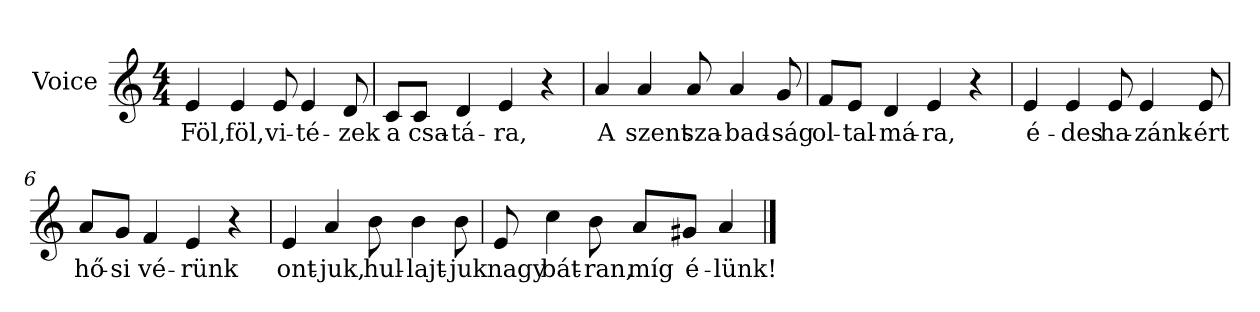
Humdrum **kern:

**kern	**text
*part1	*part1
*staff1	*staff1
*I"Voice	*
*clefG2	*
*k[]	*
*C:	*
*M4/4	*
=1	=1
4e/	Föl,
4e/	föl,
8e/	vi-
4e/	-té-
8d/	zek
=2	=2
8c/L	a
8c/J	csa-
4d/	-tá-
4e/	-ra,
4r	.
=3	=3
4a/	A
4a/	szent
8a/	sza-
4a/	-bad-
8g/	-ság
=4	=4
8f/L	ol-
8e/J	-tal-
4d/	-má-
4e/	-ra,
4r	.
=5	=5
4e/	é-
4e/	-des
8e/	ha-
4e/	-zánk-
8e/	-ért
=6	=6
8a/L	hő-
8g/J	-si
4f/	vé-
4e/	-rünk
4r	.
=7	=7
4e/	ont-
4a/	juk,
8b\	hul-
4b\	-lajt-
8b\	-juk
=8	=8
8e/	nagy
4cc\	bát-
8b\	-ran,
8a/L	míg
8g#X/J	é-
4a/	-lünk!-
==	==
*-	*-
